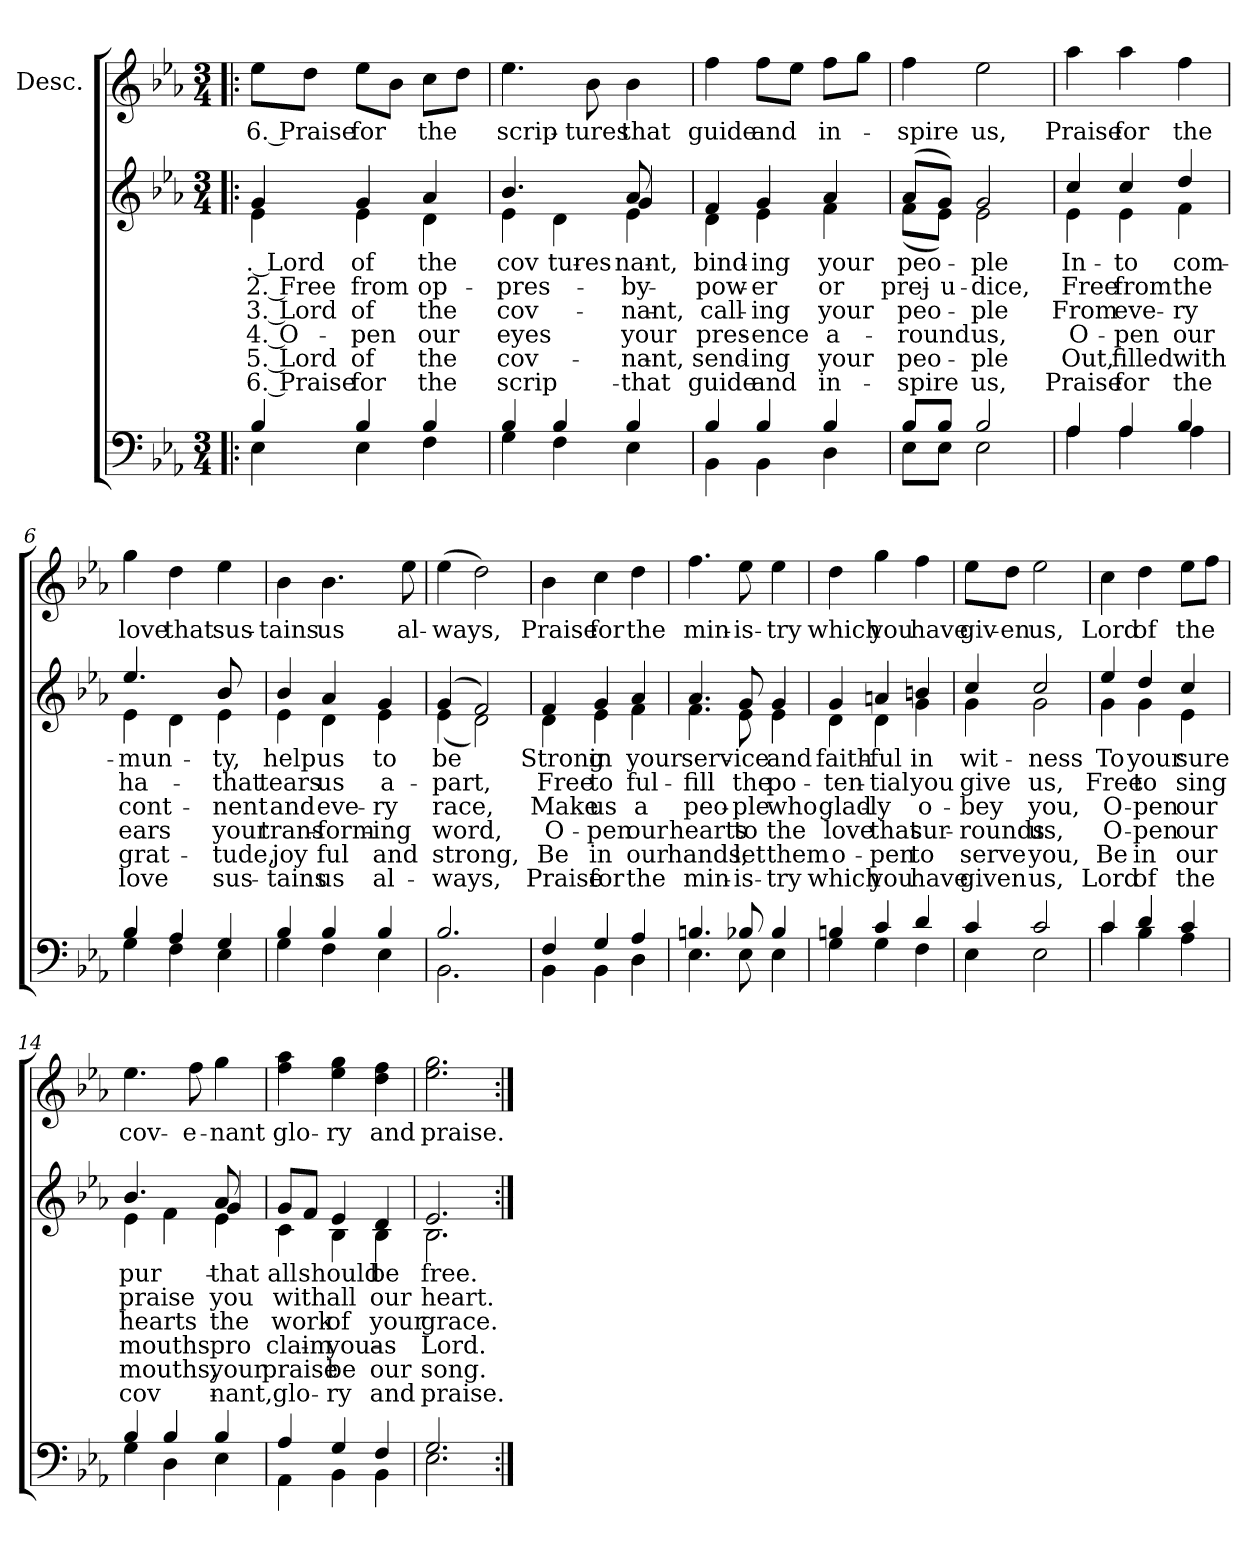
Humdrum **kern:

**kern	**kern	**text	**text	**text	**text	**text	**text	**kern	**text
*part2	*part2	*part2	*part2	*part2	*part2	*part2	*part2	*part1	*part1
*staff3	*staff2	*staff2	*staff2	*staff2	*staff2	*staff2	*staff2	*staff1	*staff1
*	*	*	*	*	*	*	*	*I"Desc.	*
*clefF4	*clefG2	*	*	*	*	*	*	*clefG2	*
*k[b-e-a-]	*k[b-e-a-]	*	*	*	*	*	*	*k[b-e-a-]	*
*E-:	*E-:	*	*	*	*	*	*	*E-:	*
*M3/4	*M3/4	*	*	*	*	*	*	*M3/4	*
=1!|:	=1!|:	=1!|:	=1!|:	=1!|:	=1!|:	=1!|:	=1!|:	=1!|:	=1!|:
*^	*	*	*	*	*	*	*	*	*
!	!	!	!LO:LY:b:rj	!LO:LY:b:rj	!LO:LY:b:rj	!LO:LY:b:rj	!LO:LY:b:rj	!LO:LY:b:rj	!	!LO:LY:b:rj
*	*	*^	*	*	*	*	*	*	*	*
4B-/	4E-\	4g/	4e-<\	. Lord	2. Free	3. Lord	4. O-	5. Lord	6. Praise	8ee-\L	6. Praise
.	.	.	.	.	.	.	.	.	.	8dd\J	.
!	!	!	!	!LO:LY:b	!LO:LY:b	!LO:LY:b	!LO:LY:b	!LO:LY:b	!LO:LY:b	!	!LO:LY:b
4B-/	4E-\	4g/	4e-\	of	from	of	-pen	of	for	8ee-\L	for
.	.	.	.	.	.	.	.	.	.	8b-\J	.
!	!	!	!	!LO:LY:b	!LO:LY:b	!LO:LY:b	!LO:LY:b	!LO:LY:b	!LO:LY:b	!	!LO:LY:b
4B-/	4F\	4a-/	4d\	the	op-	the	our	the	the	8cc\L	the
.	.	.	.	.	.	.	.	.	.	8dd\J	.
*	*	*v	*v	*	*	*	*	*	*	*	*
=2	=2	=2	=2	=2	=2	=2	=2	=2	=2	=2
!	!	!	!LO:LY:b	!LO:LY:b	!LO:LY:b	!LO:LY:b	!LO:LY:b	!LO:LY:b	!	!LO:LY:b
*	*	*^	*	*	*	*	*	*	*	*
*	*	*	*^	*	*	*	*	*	*	*	*
*	*	*	*	*^	*	*	*	*	*	*	*	*
4G\	4B-/	4.b-/	4e-\	2ryy	2ryy	cov-	-pres-	cov-	eyes	cov-	scrip-	4.ee-\	scrip-
!	!	!	!	!	!	!LO:LY:b	!	!	!	!	!	!	!
4F\	4B-/	.	4d\	.	.	-tures	.	.	.	.	.	.	.
!	!	!	!	!	!	!	!	!	!	!	!	!	!LO:LY:b
.	.	4.ryy	.	.	.	.	.	.	.	.	.	8b-\	-tures
!	!	!	!	!	!	!LO:LY:b	!LO:LY:b	!LO:LY:b	!LO:LY:b	!LO:LY:b	!	!	!
!	!	!	!	!	!	!LO:LY:b	!LO:LY:b	!LO:LY:b	!LO:LY:b	!LO:LY:b	!LO:LY:b	!	!LO:LY:b
4B-/	4E-\	.	8a-/	4e-\	4g/	-nant,	by	-nant,	your	-nant,	-that	4b-\	that
.	.	.	8ryy	.	.	.	.	.	.	.	.	.	.
*	*	*	*v	*v	*v	*	*	*	*	*	*	*	*
=3	=3	=3	=3	=3	=3	=3	=3	=3	=3	=3	=3
!	!	!	!	!LO:LY:b	!LO:LY:b	!LO:LY:b	!LO:LY:b	!LO:LY:b	!LO:LY:b	!	!LO:LY:b
4B-/	4BB-\	4f/	4d\	bind-	pow-	call-	pres-	send-	guide	4ff\	guide
!	!	!	!	!LO:LY:b	!LO:LY:b	!LO:LY:b	!LO:LY:b	!LO:LY:b	!LO:LY:b	!	!LO:LY:b
4B-/	4BB-\	4g/	4e-\	-ing	-er	-ing	-ence	-ing	and	8ff\L	and
.	.	.	.	.	.	.	.	.	.	8ee-\J	.
!	!	!	!	!LO:LY:b	!LO:LY:b	!LO:LY:b	!LO:LY:b	!LO:LY:b	!LO:LY:b	!	!LO:LY:b
4B-/	4D\	4a-/	4f\	your	or	your	a-	your	in-	8ff\L	in-
.	.	.	.	.	.	.	.	.	.	8gg\J	.
=4	=4	=4	=4	=4	=4	=4	=4	=4	=4	=4	=4
!	!	!	!	!LO:LY:b	!LO:LY:b	!LO:LY:b	!LO:LY:b	!LO:LY:b	!LO:LY:b	!	!LO:LY:b
8B-/L	8E-\L	(>8a-/L	(<8f\L	peo-	prej-	peo-	-round	peo-	-spire	4ff\	-spire
!	!	!	!	!	!LO:LY:b	!	!	!	!	!	!
8B-/J	8E-\J	8g/J)	8e-\J)	.	-u-	.	.	.	.	.	.
!	!	!	!	!LO:LY:b	!LO:LY:b	!LO:LY:b	!LO:LY:b	!LO:LY:b	!LO:LY:b	!	!LO:LY:b
2B-/	2E-\	2g/	2e-\	-ple	-dice,	-ple	us,	-ple	us,	2ee-\	us,
=5	=5	=5	=5	=5	=5	=5	=5	=5	=5	=5	=5
!	!	!	!	!LO:LY:b	!LO:LY:b	!LO:LY:b	!LO:LY:b	!LO:LY:b	!LO:LY:b	!	!LO:LY:b
4A-/	4A-\	4cc/	4e-\	In-	Free	From	O-	Out,	Praise	4aa-\	Praise
!	!	!	!	!LO:LY:b	!LO:LY:b	!LO:LY:b	!LO:LY:b	!LO:LY:b	!LO:LY:b	!	!LO:LY:b
4A-/	4A-\	4cc/	4e-\	-to	from	eve-	-pen	filled	for	4aa-\	for
!	!	!	!	!LO:LY:b	!LO:LY:b	!LO:LY:b	!LO:LY:b	!LO:LY:b	!LO:LY:b	!	!LO:LY:b
4B-/	4A-\	4dd/	4f\	com-	the	-ry	our	with	the	4ff\	the
!!LO:LB:g=z
=6	=6	=6	=6	=6	=6	=6	=6	=6	=6	=6	=6
!	!	!	!	!LO:LY:b	!LO:LY:b	!LO:LY:b	!LO:LY:b	!LO:LY:b	!LO:LY:b	!	!LO:LY:b
*	*	*^	*^	*	*	*	*	*	*	*	*
4G\	4B-/	4e-\	4.ee-/	2ryy	2ryy	-mun-	ha-	-cont-	ears	-grat-	love	4gg\	love
!	!	!	!	!	!	!	!	!	!	!	!	!	!LO:LY:b
4F\	4A-/	4d\	.	.	.	.	.	.	.	.	.	4dd\	that
.	.	.	4.ryy	.	.	.	.	.	.	.	.	.	.
!	!	!	!	!	!	!LO:LY:b	!LO:LY:b	!LO:LY:b	!LO:LY:b	!LO:LY:b	!LO:LY:b	!	!
!	!	!	!	!	!	!LO:LY:b	!LO:LY:b	!LO:LY:b	!LO:LY:b	!LO:LY:b	!LO:LY:b	!	!LO:LY:b
4G/	4E-\	8b-/	.	4b-/	4e-\	-ty,	-that	-nent	your	-tude,	sus-	4ee-\	sus-
.	.	8ryy	.	.	.	.	.	.	.	.	.	.	.
*	*	*v	*v	*v	*v	*	*	*	*	*	*	*	*
=7	=7	=7	=7	=7	=7	=7	=7	=7	=7	=7
!	!	!	!LO:LY:b	!LO:LY:b	!LO:LY:b	!LO:LY:b	!LO:LY:b	!LO:LY:b	!	!LO:LY:b
*	*	*^	*	*	*	*	*	*	*	*
4B-/	4G\	4b-/	4e-\	help	tears	and	trans-	joy	-tains	4b-\	-tains
!	!	!	!	!LO:LY:b	!LO:LY:b	!LO:LY:b	!LO:LY:b	!LO:LY:b	!LO:LY:b	!	!LO:LY:b
4B-/	4F\	4a-/	4d\	us	us	eve-	-form-	ful	us	4.b-\	us
!	!	!	!	!LO:LY:b	!LO:LY:b	!LO:LY:b	!LO:LY:b	!LO:LY:b	!LO:LY:b	!	!
4B-/	4E-\	4g/	4e-\	to	a-	-ry	-ing	and	al-	.	.
!	!	!	!	!	!	!	!	!	!	!	!LO:LY:b
.	.	.	.	.	.	.	.	.	.	8ee-\	al-
=8	=8	=8	=8	=8	=8	=8	=8	=8	=8	=8	=8
!	!	!	!	!LO:LY:b	!LO:LY:b	!LO:LY:b	!LO:LY:b	!LO:LY:b	!LO:LY:b	!	!LO:LY:b
2.B-/	2.BB-\	(4g/	(<4e-\	be	-part,	race,	word,	strong,	-ways,	(>4ee-\	-ways,
.	.	2f/)	2d\)	.	.	.	.	.	.	2dd\)	.
=9	=9	=9	=9	=9	=9	=9	=9	=9	=9	=9	=9
!	!	!	!	!LO:LY:b	!LO:LY:b	!LO:LY:b	!LO:LY:b	!LO:LY:b	!LO:LY:b	!	!LO:LY:b
4F/	4BB-\	4f/	4d\	Strong	Free	Make	O-	Be	Praise	4b-\	Praise
!	!	!	!	!LO:LY:b	!LO:LY:b	!LO:LY:b	!LO:LY:b	!LO:LY:b	!LO:LY:b	!	!LO:LY:b
4G/	4BB-\	4g/	4e-\	in	to	us	-pen	in	for	4cc\	for
!	!	!	!	!LO:LY:b	!LO:LY:b	!LO:LY:b	!LO:LY:b	!LO:LY:b	!LO:LY:b	!	!LO:LY:b
4A-/	4D\	4a-/	4f\	your	ful-	a	our	our	the	4dd\	the
=10	=10	=10	=10	=10	=10	=10	=10	=10	=10	=10	=10
!	!	!	!	!LO:LY:b	!LO:LY:b	!LO:LY:b	!LO:LY:b	!LO:LY:b	!LO:LY:b	!	!LO:LY:b
4.Bn/	4.E-\	4.a-/	4.f\	serv-	-fill	peo-	hearts	hands,	min-	4.ff\	min-
!	!	!	!	!LO:LY:b	!LO:LY:b	!LO:LY:b	!LO:LY:b	!LO:LY:b	!LO:LY:b	!	!LO:LY:b
8B-X/	8E-\	8g/	8e-\	-ice	the	-ple	to	let	-is-	8ee-\	-is-
!	!	!	!	!LO:LY:b	!LO:LY:b	!LO:LY:b	!LO:LY:b	!LO:LY:b	!LO:LY:b	!	!LO:LY:b
4B-/	4E-\	4g/	4e-\	and	po-	who	the	them	-try	4ee-\	-try
!!LO:LB:g=z
=11	=11	=11	=11	=11	=11	=11	=11	=11	=11	=11	=11
!	!	!	!	!LO:LY:b	!LO:LY:b	!LO:LY:b	!LO:LY:b	!LO:LY:b	!LO:LY:b	!	!LO:LY:b
4Bn/	4G\	4g/	4d\	faith-	-ten-	glad-	love	o-	which	4dd\	which
!	!	!	!	!LO:LY:b	!LO:LY:b	!LO:LY:b	!LO:LY:b	!LO:LY:b	!LO:LY:b	!	!LO:LY:b
4c/	4G\	4an/	4d\	-ful	-tial	-ly	that	-pen	you	4gg\	you
!	!	!	!	!LO:LY:b	!LO:LY:b	!LO:LY:b	!LO:LY:b	!LO:LY:b	!LO:LY:b	!	!LO:LY:b
4d/	4F\	4bn/	4g\	in	you	o-	sur-	to	have	4ff\	have
=12	=12	=12	=12	=12	=12	=12	=12	=12	=12	=12	=12
!	!	!	!	!LO:LY:b	!LO:LY:b	!LO:LY:b	!LO:LY:b	!LO:LY:b	!LO:LY:b	!	!LO:LY:b
4c/	4E-\	4cc/	4g\	wit-	give	-bey	-rounds	serve	given	8ee-\L	giv-
!	!	!	!	!	!	!	!	!	!	!	!LO:LY:b:rj
.	.	.	.	.	.	.	.	.	.	8dd\J	-en
!	!	!	!	!LO:LY:b	!LO:LY:b	!LO:LY:b	!LO:LY:b	!LO:LY:b	!LO:LY:b	!	!LO:LY:b
2c/	2E-\	2cc/	2g\	-ness	us,	you,	us,	you,	us,	2ee-\	us,
=13	=13	=13	=13	=13	=13	=13	=13	=13	=13	=13	=13
!	!	!	!	!LO:LY:b	!LO:LY:b	!LO:LY:b	!LO:LY:b	!LO:LY:b	!LO:LY:b	!	!LO:LY:b
4c/	4c\	4ee-/	4g\	To	Free	O-	O-	Be	Lord	4cc\	Lord
!	!	!	!	!LO:LY:b	!LO:LY:b	!LO:LY:b	!LO:LY:b	!LO:LY:b	!LO:LY:b	!	!LO:LY:b
4d/	4B-\	4dd/	4g\	your	to	-pen	-pen	in	of	4dd\	of
!	!	!	!	!LO:LY:b	!LO:LY:b	!LO:LY:b	!LO:LY:b	!LO:LY:b	!LO:LY:b	!	!LO:LY:b
4c/	4A-\	4cc/	4e-\	sure	sing	our	our	our	the	8ee-\L	the
.	.	.	.	.	.	.	.	.	.	8ff\J	.
*	*	*v	*v	*	*	*	*	*	*	*	*
=14	=14	=14	=14	=14	=14	=14	=14	=14	=14	=14
!	!	!	!LO:LY:b	!LO:LY:b	!LO:LY:b	!LO:LY:b	!LO:LY:b	!LO:LY:b	!	!LO:LY:b
*	*	*^	*	*	*	*	*	*	*	*
*	*	*	*^	*	*	*	*	*	*	*	*
*	*	*	*	*^	*	*	*	*	*	*	*	*
4G\	4B-/	4.b-/	4e-\	2ryy	2ryy	pur-	praise	hearts	mouths	mouths,	cov-	4.ee-\	cov-
4D\	4B-/	.	4f\	.	.	.	.	.	.	.	.	.	.
!	!	!	!	!	!	!	!	!	!	!	!	!	!LO:LY:b
.	.	4.ryy	.	.	.	.	.	.	.	.	.	8ff\	-e-
!	!	!	!	!	!	!LO:LY:b	!LO:LY:b	!LO:LY:b	!LO:LY:b	!LO:LY:b	!LO:LY:b	!	!
!	!	!	!	!	!	!LO:LY:b	!LO:LY:b	!LO:LY:b	!LO:LY:b	!LO:LY:b	!LO:LY:b	!	!LO:LY:b
4E-\	4B-/	.	8a-/	4e-\	4g/	that	you	the	pro-	your	-nant,	4gg\	-nant
.	.	.	8ryy	.	.	.	.	.	.	.	.	.	.
*	*	*	*v	*v	*v	*	*	*	*	*	*	*	*
=15	=15	=15	=15	=15	=15	=15	=15	=15	=15	=15	=15
!	!	!	!	!LO:LY:b	!LO:LY:b	!LO:LY:b	!LO:LY:b	!LO:LY:b	!LO:LY:b	!	!LO:LY:b
4A-/	4AA-\	8g/L	4c\	all	with	work	-claim	praise	glo-	4ff\ 4aa-\	glo-
!	!	!	!	!LO:LY:b	!	!	!	!	!	!	!
.	.	8f/J	.	should	.	.	.	.	.	.	.
!	!	!	!	!	!LO:LY:b	!LO:LY:b	!LO:LY:b	!LO:LY:b	!LO:LY:b	!	!LO:LY:b
4G/	4BB-\	4e-/	4B-\	.	all	of	you	be	-ry	4ee-\ 4gg\	-ry
!	!	!	!	!LO:LY:b	!LO:LY:b	!LO:LY:b	!LO:LY:b	!LO:LY:b	!LO:LY:b	!	!LO:LY:b
4F/	4BB-\	4d/	4B-\	be	our	your	as	our	and	4dd\ 4ff\	and
=16	=16	=16	=16	=16	=16	=16	=16	=16	=16	=16	=16
!	!	!	!	!LO:LY:b	!LO:LY:b	!LO:LY:b	!LO:LY:b	!LO:LY:b	!LO:LY:b	!	!LO:LY:b
2.G/	2.E-\	2.e-/	2.B-\	free.	heart.	grace.	Lord.	song.	praise.	2.ee-\ 2.gg\	praise.
*v	*v	*	*	*	*	*	*	*	*	*	*
*	*v	*v	*	*	*	*	*	*	*	*
=:|!	=:|!	=:|!	=:|!	=:|!	=:|!	=:|!	=:|!	=:|!	=:|!
*-	*-	*-	*-	*-	*-	*-	*-	*-	*-
